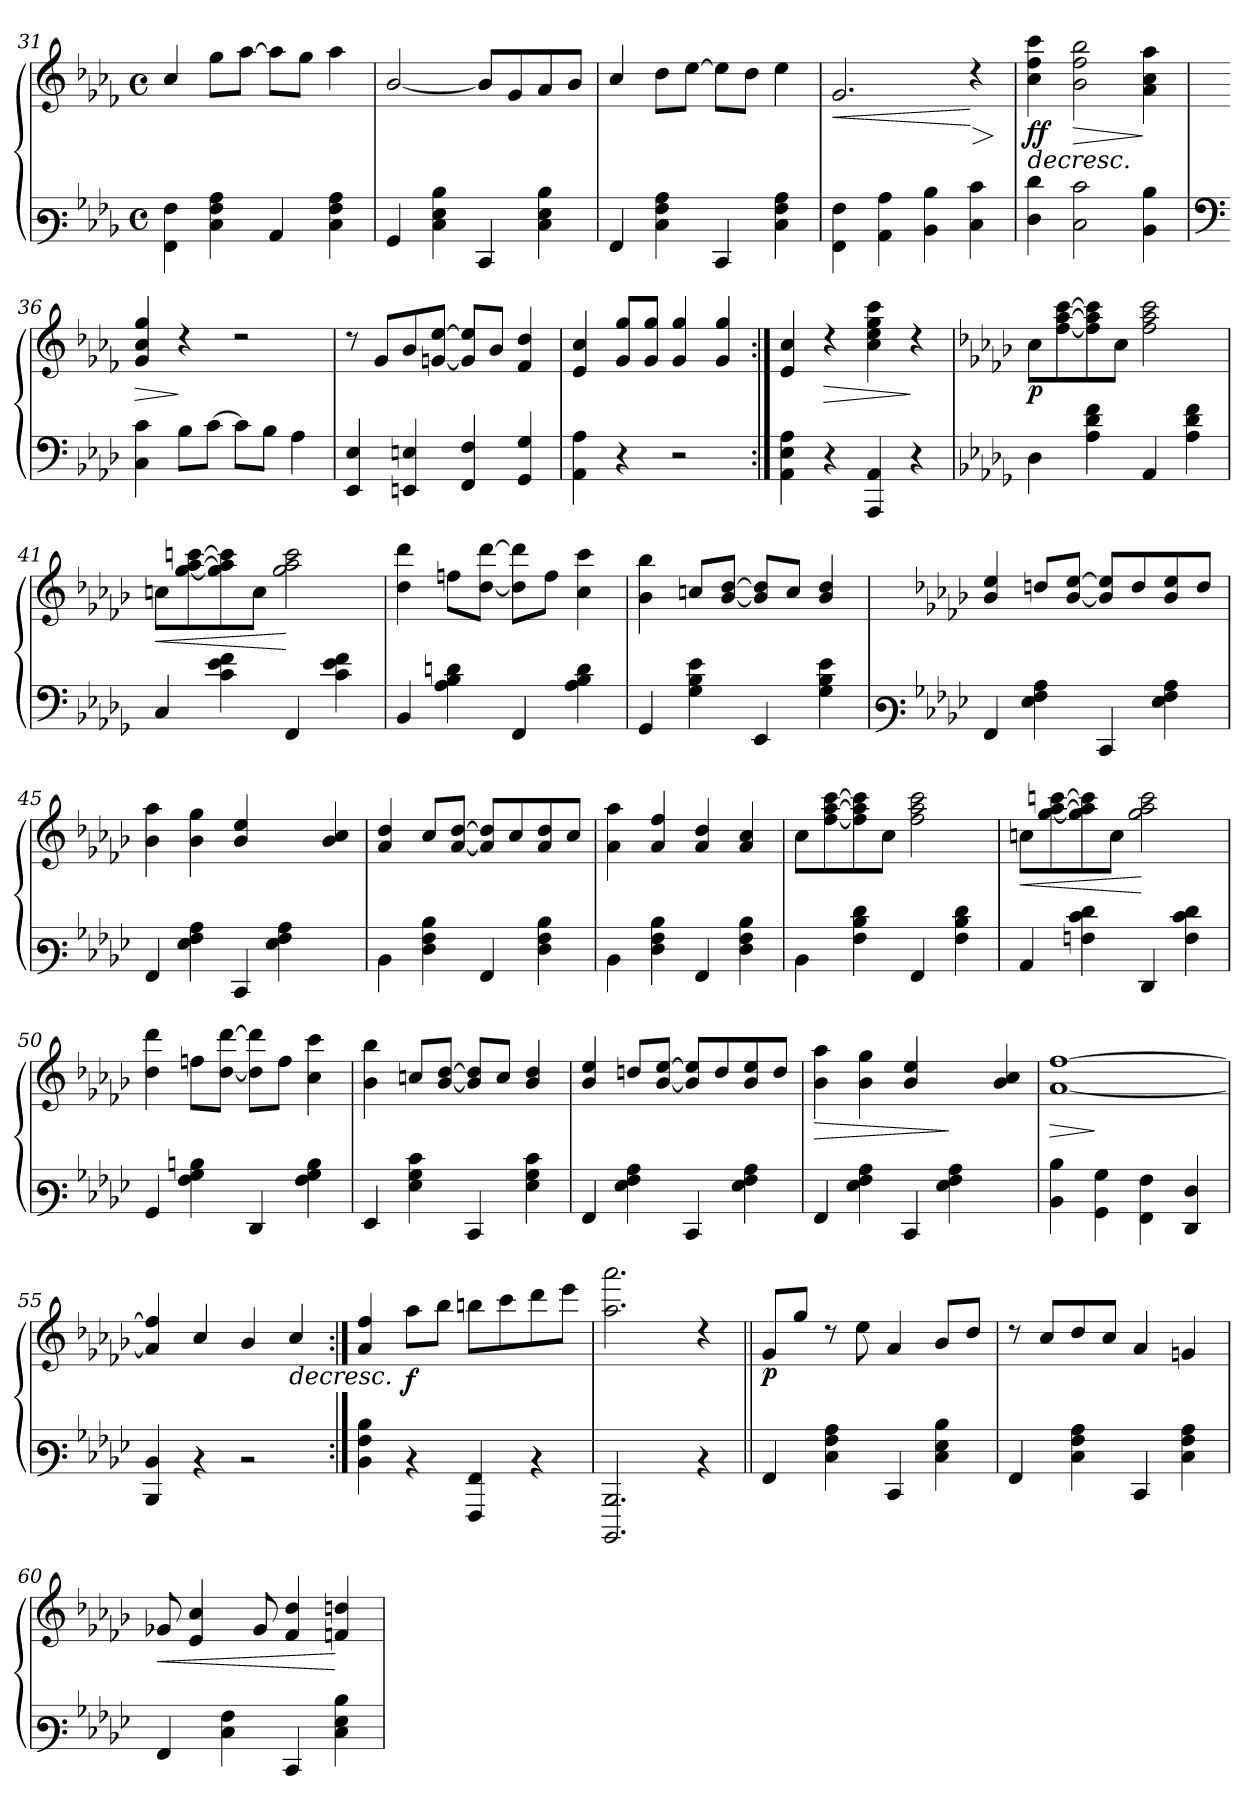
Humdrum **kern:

**kern	**kern	**dynam
*part1	*part1	*part1
*staff2	*staff1	*staff1/2
!!LO:LB:g=z
*clefF3	*clefG3	*
*k[b-e-a-d-]	*k[b-e-a-d-]	*
*M4/4	*M4/4	*
*met(c)	*met(c)	*
=31	=31	=31
4AA-\ 4A-\	4a-/	.
4E-\ 4A-\ 4c\	8ee-\L	.
.	[>8ff\J	.
4C/	8ff\L]	.
.	8ee-\J	.
4E-\ 4A-\ 4c\	4ff\	.
=32	=32	=32
4BB-/	[<2g/	.
4E-\ 4G\ 4d-\	.	.
4EE-/	8g/L]	.
.	8e-/	.
4E-\ 4G\ 4d-\	8f/	.
.	8g/J	.
=33	=33	=33
4AA-/	4a-/	.
4E-\ 4A-\ 4c\	8b-\L	.
.	[>8cc\J	.
4EE-/	8cc\L]	.
.	8b-\J	.
4E-\ 4A-\ 4c\	4cc\	.
=34	=34	=34
!	!	!LO:HP:b
4AA-\ 4A-\	2.e-/	<
4C\ 4c\	.	.
4D-\ 4d-\	.	.
!	!	!LO:HP:n=1:b
4E-\ 4e-\	4rb	[ >
.	.	]
=35	=35	=35
!	!	!LO:HP:b
!	!	!LO:DY:n=1:b
!	!	!LO:DY:n=2:b
4F\ 4f\	4a-\ 4dd-\ 4aa-\	> f f
!	!	!LO:HP:b
2E-\ 2e-\	2g\ 2dd-\ 2gg\	>
4D-\ 4d-\	4f\ 4a-\ 4ff\	]
.	.	]
!!LO:LB:g=z
=36	=36	=36
*clefF4	*	*
!	!	!LO:HP:b
4C\ 4c\	4e-/ 4a-/ 4ee-/	>
8B-\L	4rb	]
[>8c\J	.	.
8c\L]	2rb	.
8B-\J	.	.
4A-\	.	.
=37	=37	=37
4EE-/ 4E-/	8rb	.
.	8e-/L	.
4EEn/ 4En/	8g/	.
.	[<8e/ [>8cc/J	.
4FF/ 4F/	8e/] 8cc/]L	.
.	8g/J	.
4GG/ 4G/	4d-/ 4b-/	.
=38	=38	=38
4AA-\ 4A-\	4c/ 4a-/	.
4r	8e-/ 8ee-/L	.
.	8e-/ 8ee-/J	.
2rE	4e-/ 4ee-/	.
.	4e-/ 4ee-/	.
=39:|!	=39:|!	=39:|!
4AA-\ 4E-\ 4A-\	4c/ 4a-/	.
!	!	!LO:HP:b
4r	4rb	>
4AAA-/ 4AA-/	4a-\ 4cc\ 4ee-\ 4aa-\	.
4r	4rb	]
!!LO:LB:g=z
=40	=40	=40
*k[b-e-a-d-g-]	*k[b-e-a-d-g-]	*
!	!	!LO:DY:b
4D-\	8a-\L	p
.	[<8dd-\ [>8ff\ [>8aa-\	.
4A-\ 4d-\ 4f\	8dd-\] 8ff\] 8aa-\]	.
.	8a-\J	.
4AA-/	2dd-\ 2ff\ 2aa-\	.
4A-\ 4d-\ 4f\	.	.
=41	=41	=41
!	!	!LO:HP:b
4C/	8an\L	<
.	[<8ee-\ [>8ff\ [>8aan\	.
4c\ 4e-\ 4f\	8ee-\] 8ff\] 8aa\]	.
.	8a\J	.
4FF/	2ee-\ 2ff\ 2aa\	[
4c\ 4e-\ 4f\	.	.
=42	=42	=42
4BB-/	4b-\ 4bb-\	.
4A-\ 4B-\ 4dn\	8ddn\L	.
.	[<8b-\ [>8bb-\J	.
4FF/	8b-\] 8bb-\]L	.
.	8dd\J	.
4A-\ 4B-\ 4d\	4a-\ 4aa-\	.
=43	=43	=43
4GG-/	4g-\ 4gg-\	.
4G-\ 4B-\ 4e-\	8an/L	.
.	[<8g-/ [>8b-/J	.
4EE-/	8g-/] 8b-/]L	.
.	8a/J	.
4G-\ 4B-\ 4e-\	4g-/ 4b-/	.
!!LO:PB:g=z
=44	=44	=44
*clefF3	*	*
*k[b-e-a-d-g-]	*k[b-e-a-d-g-]	*
4AA-/	4g-/ 4cc/	.
4G-\ 4A-\ 4c\	8bn/L	.
.	[<8g-/ [>8cc/J	.
4EE-/	8g-/] 8cc/]L	.
.	8b/	.
4G-\ 4A-\ 4c\	8g-/ 8cc/	.
.	8b/J	.
=45	=45	=45
4AA-/	4g-\ 4ff\	.
4G-\ 4A-\ 4c\	4g-\ 4ee-\	.
4EE-/	4g-/ 4cc/	.
4G-\ 4A-\ 4c\	4ryy	.
4ryy	4g-/ 4a-/	.
=46	=46	=46
4D-\	4f/ 4b-/	.
4F\ 4A-\ 4d-\	8a-/L	.
.	[<8f/ [>8b-/J	.
4AA-/	8f/] 8b-/]L	.
.	8a-/	.
4F\ 4A-\ 4d-\	8f/ 8b-/	.
.	8a-/J	.
=47	=47	=47
4D-\	4f\ 4ff\	.
4F\ 4A-\ 4d-\	4f/ 4dd-/	.
4AA-/	4f/ 4b-/	.
4F\ 4A-\ 4d-\	4f/ 4a-/	.
!!LO:LB:g=z
=48	=48	=48
4D-\	8a-\L	.
.	[<8dd-\ [>8ff\ [>8aa-\	.
4A-\ 4d-\ 4f\	8dd-\] 8ff\] 8aa-\]	.
.	8a-\J	.
4AA-/	2dd-\ 2ff\ 2aa-\	.
4A-\ 4d-\ 4f\	.	.
=49	=49	=49
!	!	!LO:HP:b
4C/	8an\L	<
.	[<8ee-\ [>8ff\ [>8aan\	.
4An\ 4e-\ 4f\	8ee-\] 8ff\] 8aa\]	.
.	8a\J	.
4FF/	2ee-\ 2ff\ 2aa\	[
4A\ 4e-\ 4f\	.	.
=50	=50	=50
4BB-/	4b-\ 4bb-\	.
4A-\ 4B-\ 4dn\	8ddn\L	.
.	[<8b-\ [>8bb-\J	.
4FF/	8b-\] 8bb-\]L	.
.	8dd\J	.
4A-\ 4B-\ 4d\	4a-\ 4aa-\	.
=51	=51	=51
4GG-/	4g-\ 4gg-\	.
4G-\ 4B-\ 4e-\	8an/L	.
.	[<8g-/ [>8b-/J	.
4EE-/	8g-/] 8b-/]L	.
.	8a/J	.
4G-\ 4B-\ 4e-\	4g-/ 4b-/	.
!!LO:LB:g=z
=52	=52	=52
4AA-/	4g-/ 4cc/	.
4G-\ 4A-\ 4c\	8bn/L	.
.	[<8g-/ [>8cc/J	.
4EE-/	8g-/] 8cc/]L	.
.	8b/	.
4G-\ 4A-\ 4c\	8g-/ 8cc/	.
.	8b/J	.
=53	=53	=53
!	!	!LO:HP:b
4AA-/	4g-\ 4ff\	>
4G-\ 4A-\ 4c\	4g-\ 4ee-\	.
4EE-/	4g-/ 4cc/	.
4G-\ 4A-\ 4c\	4ryy	]
4ryy	4g-/ 4a-/	.
=54	=54	=54
!	!	!LO:HP:b
!	!	!LO:HP:n=1:b
!	!	!LO:HP:n=1:b
*	*^	*
4D-\ 4d-\	[>1dd-	[<1f	> > >
4BB-\ 4B-\	.	.	]
4AA-\ 4A-\	.	.	]
4FF/ 4F/	.	.	.
*	*v	*v	*
.	.	]
=55	=55	=55
4DD-/ 4D-/	4f/] 4dd-/]	.
4rD	4a-/	]
2rE	4g-/	.
!	!	!LO:HP:b
.	4a-/	>
!!LO:LB:g=z
=56:|!	=56:|!	=56:|!
4D-\ 4A-\ 4d-\	4f/ 4dd-/	.
!	!	!LO:DY:b
4rD	8ff\L	f
.	8gg-\J	.
4AAA-/ 4AA-/	8ggn\L	.
.	8aa-\	.
4rD	8bb-\	.
.	8ccc\J	.
=57	=57	=57
2.DDD-/ 2.DD-/	2.ff\ 2.fff\	.
4rD	4rb	.
=58||	=58||	=58||
!	!	!LO:DY:b
4AA-/	8e-/L	p
.	8ee-/J	.
4E-\ 4A-\ 4c\	8rb	.
.	8cc\	.
4EE-/	4f/	.
4E-\ 4G-\ 4d-\	8g-/L	.
.	8b-/J	.
=59	=59	=59
4AA-/	8rb	.
.	8a-/L	.
4E-\ 4A-\ 4c\	8b-/	.
.	8a-/J	.
4EE-/	4f/	.
4E-\ 4A-\ 4c\	4en/	.
=60	=60	=60
!	!	!LO:HP:b
4AA-/	8e-X/	<
.	4c/ 4a-/	.
4E-\ 4A-\	.	.
.	8e-/	.
4EE-/	4d-/ 4b-/	.
4E-\ 4G-\ 4d-\	4dn/ 4bn/	[
=	=	=
*-	*-	*-
